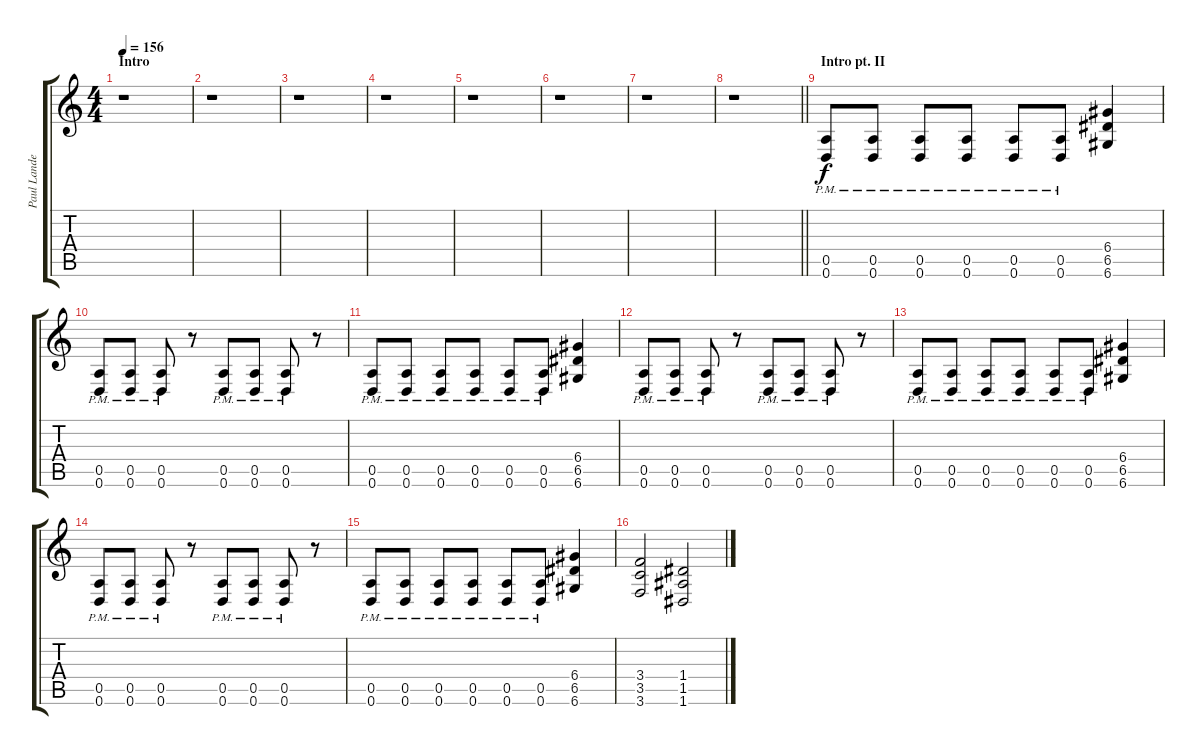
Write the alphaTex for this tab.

\track ("Paul Landers" "Paul Lande") {instrument distortionguitar}
\staff {score tabs}
\tuning (E4 B3 G3 D3 A2 D2) {hide}
\ts (4 4)
\section ("" "Intro")
\tempo 156
\clef g2
\ks c
r.1{dy f instrument distortionguitar} |
r.1 |
r.1 |
r.1 |
r.1 |
r.1 |
r.1 |
\barLineRight lightlight
r.1 |
\section ("" "Intro pt. II")
(0.5{pm} 0.6{pm}).8 (0.5{pm} 0.6{pm}).8 (0.5{pm} 0.6{pm}).8 (0.5{pm} 0.6{pm}).8 (0.5{pm} 0.6{pm}).8 (0.5{pm} 0.6{pm}).8 (6.4 6.5 6.6).4 |
(0.5{pm} 0.6{pm}).8 (0.5{pm} 0.6{pm}).8 (0.5{pm} 0.6{pm}).8 r.8 (0.5{pm} 0.6{pm}).8 (0.5{pm} 0.6{pm}).8 (0.5{pm} 0.6{pm}).8 r.8 |
(0.5{pm} 0.6{pm}).8 (0.5{pm} 0.6{pm}).8 (0.5{pm} 0.6{pm}).8 (0.5{pm} 0.6{pm}).8 (0.5{pm} 0.6{pm}).8 (0.5{pm} 0.6{pm}).8 (6.4 6.5 6.6).4 |
(0.5{pm} 0.6{pm}).8 (0.5{pm} 0.6{pm}).8 (0.5{pm} 0.6{pm}).8 r.8 (0.5{pm} 0.6{pm}).8 (0.5{pm} 0.6{pm}).8 (0.5{pm} 0.6{pm}).8 r.8 |
(0.5{pm} 0.6{pm}).8 (0.5{pm} 0.6{pm}).8 (0.5{pm} 0.6{pm}).8 (0.5{pm} 0.6{pm}).8 (0.5{pm} 0.6{pm}).8 (0.5{pm} 0.6{pm}).8 (6.4 6.5 6.6).4 |
(0.5{pm} 0.6{pm}).8 (0.5{pm} 0.6{pm}).8 (0.5{pm} 0.6{pm}).8 r.8 (0.5{pm} 0.6{pm}).8 (0.5{pm} 0.6{pm}).8 (0.5{pm} 0.6{pm}).8 r.8 |
(0.5{pm} 0.6{pm}).8 (0.5{pm} 0.6{pm}).8 (0.5{pm} 0.6{pm}).8 (0.5{pm} 0.6{pm}).8 (0.5{pm} 0.6{pm}).8 (0.5{pm} 0.6{pm}).8 (6.4 6.5 6.6).4 |
(3.4 3.5 3.6).2 (1.4 1.5 1.6).2
